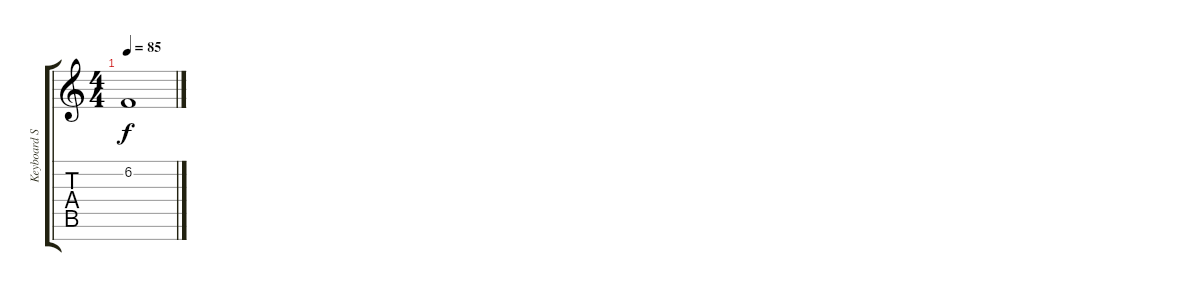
\track ("Keyboard Strings" "Keyboard S") {instrument stringensemble1}
\staff {score tabs}
\tuning (E4 B3 G3 D3 A2 E2 B1) {hide}
\ts (4 4)
\tempo 85
\clef g2
\ks c
6.2{t}.1{dy f}
